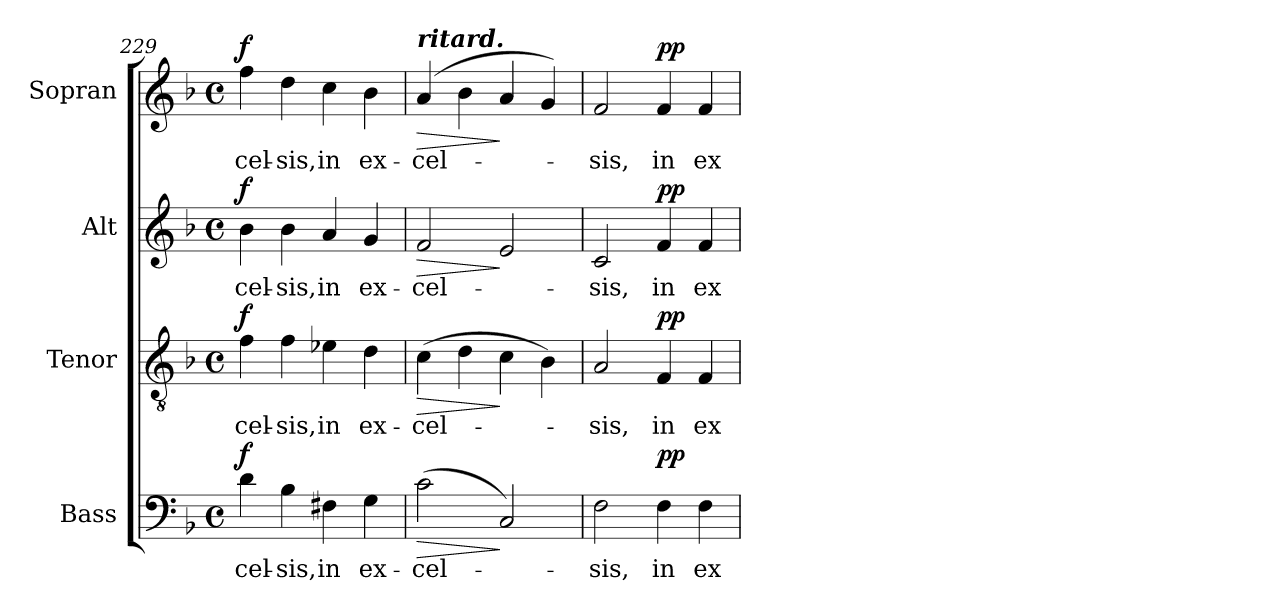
**kern	**text	**dynam	**kern	**text	**dynam	**kern	**text	**dynam	**kern	**text	**dynam
*part4	*part4	*part4	*part3	*part3	*part3	*part2	*part2	*part2	*part1	*part1	*part1
*staff4	*staff4	*staff4	*staff3	*staff3	*staff3	*staff2	*staff2	*staff2	*staff1	*staff1	*staff1
*I"Bass	*	*	*I"Tenor	*	*	*I"Alt	*	*	*I"Sopran	*	*
*I'B.	*	*	*I'T.	*	*	*I'A.	*	*	*I'S.	*	*
*clefF4	*	*	*clefGv2	*	*	*clefG2	*	*	*clefG2	*	*
*k[b-]	*	*	*k[b-]	*	*	*k[b-]	*	*	*k[b-]	*	*
*F:	*	*	*F:	*	*	*F:	*	*	*F:	*	*
*M4/4	*	*	*M4/4	*	*	*M4/4	*	*	*M4/4	*	*
*met(c)	*	*	*met(c)	*	*	*met(c)	*	*	*met(c)	*	*
=229	=229	=229	=229	=229	=229	=229	=229	=229	=229	=229	=229
!	!LO:LY:b	!LO:DY:a	!	!LO:LY:b	!LO:DY:a	!	!LO:LY:b	!LO:DY:a	!	!LO:LY:b	!LO:DY:a
4d\	-cel-	f	4f\	-cel-	f	4b-\	-cel-	f	4ff\	-cel-	f
!	!LO:LY:b	!	!	!LO:LY:b	!	!	!LO:LY:b	!	!	!LO:LY:b	!
4B-\	-sis,	.	4f\	-sis,	.	4b-\	-sis,	.	4dd\	-sis,	.
!	!LO:LY:b	!	!	!LO:LY:b	!	!	!LO:LY:b	!	!	!LO:LY:b	!
4F#X\	in	.	4e-X\	in	.	4a/	in	.	4cc\	in	.
!	!LO:LY:b	!	!	!LO:LY:b	!	!	!LO:LY:b	!	!	!LO:LY:b	!
4G\	ex-	.	4d\	ex-	.	4g/	ex-	.	4b-\	ex-	.
=230	=230	=230	=230	=230	=230	=230	=230	=230	=230	=230	=230
!	!	!	!	!	!	!	!	!	!LO:TX:a:Bi:t=ritard.	!	!
!	!LO:LY:b	!LO:HP:b	!	!LO:LY:b	!LO:HP:b	!	!LO:LY:b	!LO:HP:b	!	!LO:LY:b	!LO:HP:b
(>2c\	-cel-	>	(>4c\	-cel-	>	2f/	-cel-	>	(4a/	-cel-	>
.	.	.	4d\	.	.	.	.	.	4b-\	.	.
2C/)	.	]	4c\	.	]	2e/	.	]	4a/	.	]
.	.	.	4B-\)	.	.	.	.	.	4g/)	.	.
=231	=231	=231	=231	=231	=231	=231	=231	=231	=231	=231	=231
!	!LO:LY:b	!	!	!LO:LY:b	!	!	!LO:LY:b	!	!	!LO:LY:b	!
2F\	-sis,	.	2A/	-sis,	.	2c/	-sis,	.	2f/	-sis,	.
!	!LO:LY:b	!LO:DY:a	!	!LO:LY:b	!LO:DY:a	!	!LO:LY:b	!LO:DY:a	!	!LO:LY:b	!LO:DY:a
4F\	in	pp	4F/	in	pp	4f/	in	pp	4f/	in	pp
!	!LO:LY:b	!	!	!LO:LY:b	!	!	!LO:LY:b	!	!	!LO:LY:b	!
4F\	ex-	.	4F/	ex-	.	4f/	ex-	.	4f/	ex-	.
=	=	=	=	=	=	=	=	=	=	=	=
*-	*-	*-	*-	*-	*-	*-	*-	*-	*-	*-	*-
